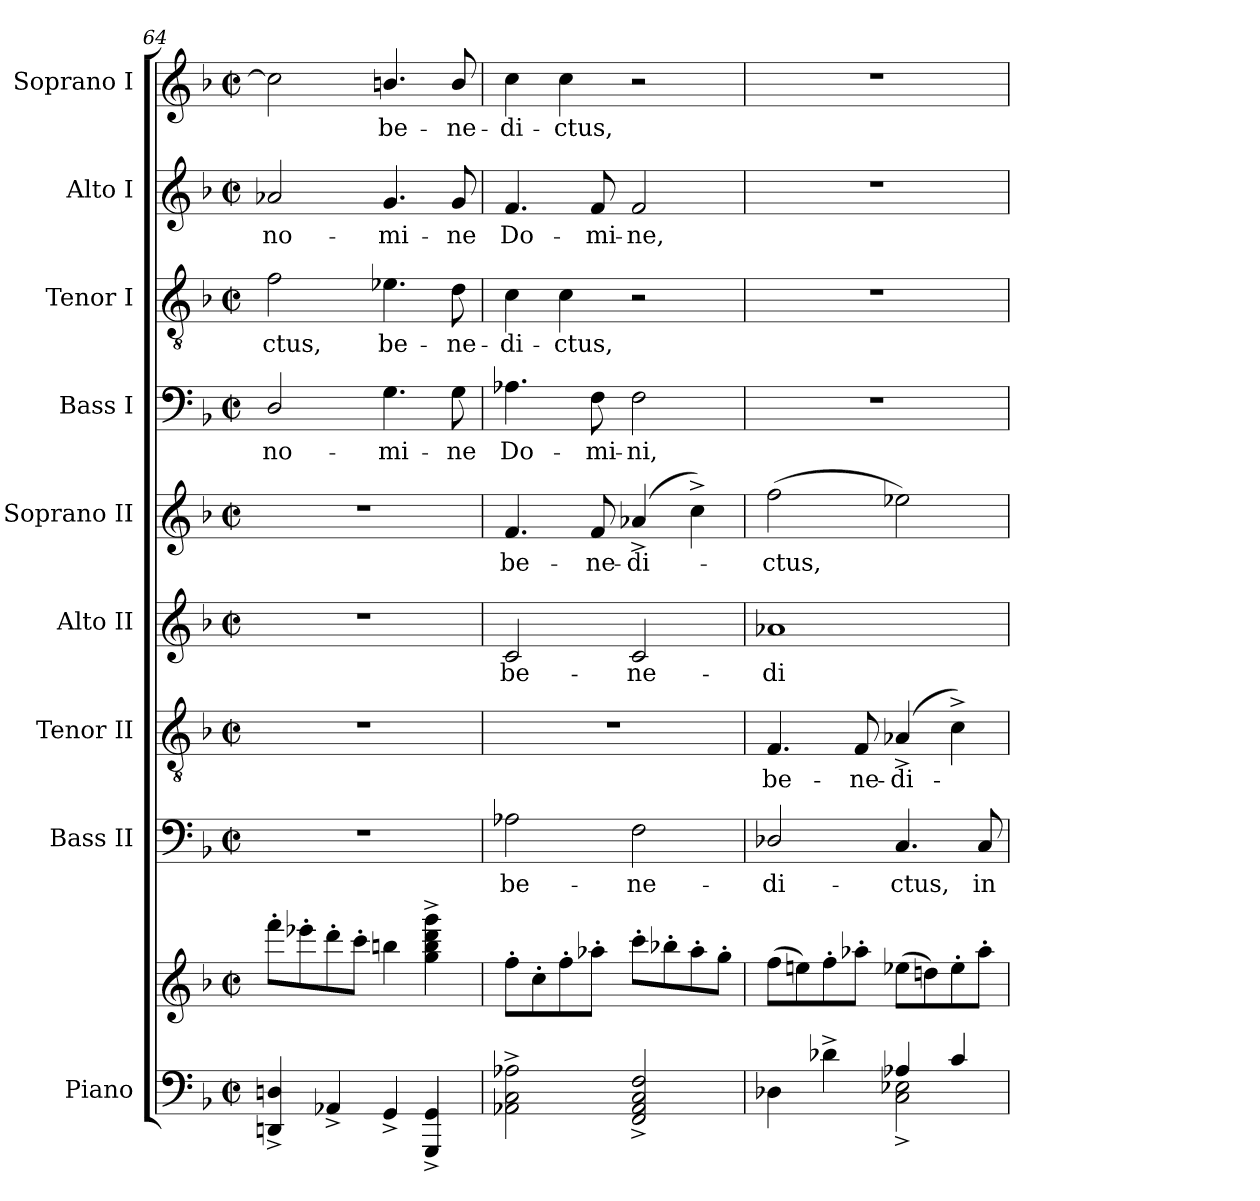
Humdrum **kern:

**kern	**kern	**kern	**text	**kern	**text	**kern	**text	**kern	**text	**kern	**text	**kern	**text	**kern	**text	**kern	**text
*part9	*part9	*part8	*part8	*part7	*part7	*part6	*part6	*part5	*part5	*part4	*part4	*part3	*part3	*part2	*part2	*part1	*part1
*staff10	*staff9	*staff8	*staff8	*staff7	*staff7	*staff6	*staff6	*staff5	*staff5	*staff4	*staff4	*staff3	*staff3	*staff2	*staff2	*staff1	*staff1
*I"Piano	*	*I"Bass II	*	*I"Tenor II	*	*I"Alto II	*	*I"Soprano II	*	*I"Bass I	*	*I"Tenor I	*	*I"Alto I	*	*I"Soprano I	*
*I'Pno.	*	*I'B.	*	*I'T.	*	*I'A.	*	*I'S.	*	*I'B.	*	*I'T.	*	*I'A.	*	*I'S.	*
!!LO:PB:g=z
*clefF4	*clefG2	*clefF4	*	*clefGv2	*	*clefG2	*	*clefG2	*	*clefF4	*	*clefGv2	*	*clefG2	*	*clefG2	*
*	*	*	*	*ITrd7c12	*	*	*	*	*	*	*	*ITrd7c12	*	*	*	*	*
*k[b-]	*k[b-]	*k[b-]	*	*k[b-]	*	*k[b-]	*	*k[b-]	*	*k[b-]	*	*k[b-]	*	*k[b-]	*	*k[b-]	*
*F:	*F:	*F:	*	*F:	*	*F:	*	*F:	*	*F:	*	*F:	*	*F:	*	*F:	*
*M2/2	*M2/2	*M2/2	*	*M2/2	*	*M2/2	*	*M2/2	*	*M2/2	*	*M2/2	*	*M2/2	*	*M2/2	*
*met(c|)	*met(c|)	*met(c|)	*	*met(c|)	*	*met(c|)	*	*met(c|)	*	*met(c|)	*	*met(c|)	*	*met(c|)	*	*met(c|)	*
=64	=64	=64	=64	=64	=64	=64	=64	=64	=64	=64	=64	=64	=64	=64	=64	=64	=64
!	!	!	!	!	!	!	!	!	!	!	!LO:LY:b:color=#000000	!	!	!	!	!	!
!	!	!	!	!	!	!	!	!	!	!	!	!	!LO:LY:b:color=#000000	!	!	!	!
!	!	!	!	!	!	!	!	!	!	!	!	!	!	!	!LO:LY:b:color=#000000	!	!
4DDni/^ 4Dni^	8fff'i\L	1r	.	1r	.	1r	.	1r	.	2Di/	no-	2Fi\	-ctus,	2a-Xi/	no-	2cci\]	.
.	8eee-X'i\	.	.	.	.	.	.	.	.	.	.	.	.	.	.	.	.
4AA-X^i/	8ddd'i\	.	.	.	.	.	.	.	.	.	.	.	.	.	.	.	.
.	8ccc'i\J	.	.	.	.	.	.	.	.	.	.	.	.	.	.	.	.
!	!	!	!	!	!	!	!	!	!	!	!LO:LY:b:color=#000000	!	!	!	!	!	!
!	!	!	!	!	!	!	!	!	!	!	!	!	!LO:LY:b:color=#000000	!	!	!	!
!	!	!	!	!	!	!	!	!	!	!	!	!	!	!	!LO:LY:b:color=#000000	!	!
!	!	!	!	!	!	!	!	!	!	!	!	!	!	!	!	!	!LO:LY:b:color=#000000
4GG^i/	4bbni\	.	.	.	.	.	.	.	.	4.Gi\	-mi-	4.E-Xi\	be-	4.gi/	-mi-	4.bni/	be-
4GGGi/^ 4GGi^	4ggi\^ 4bbi^ 4dddi^ 4gggi^	.	.	.	.	.	.	.	.	.	.	.	.	.	.	.	.
!	!	!	!	!	!	!	!	!	!	!	!LO:LY:b:color=#000000	!	!	!	!	!	!
!	!	!	!	!	!	!	!	!	!	!	!	!	!LO:LY:b:color=#000000	!	!	!	!
!	!	!	!	!	!	!	!	!	!	!	!	!	!	!	!LO:LY:b:color=#000000	!	!
!	!	!	!	!	!	!	!	!	!	!	!	!	!	!	!	!	!LO:LY:b:color=#000000
.	.	.	.	.	.	.	.	.	.	8Gi\	-ne	8Di\	-ne-	8gi/	-ne	8bi/	-ne-
=65	=65	=65	=65	=65	=65	=65	=65	=65	=65	=65	=65	=65	=65	=65	=65	=65	=65
!	!	!	!LO:LY:b:color=#000000	!	!	!	!	!	!	!	!	!	!	!	!	!	!
!	!	!	!	!	!	!	!LO:LY:b:color=#000000	!	!	!	!	!	!	!	!	!	!
!	!	!	!	!	!	!	!	!	!LO:LY:b:color=#000000	!	!	!	!	!	!	!	!
!	!	!	!	!	!	!	!	!	!	!	!LO:LY:b:color=#000000	!	!	!	!	!	!
!	!	!	!	!	!	!	!	!	!	!	!	!	!LO:LY:b:color=#000000	!	!	!	!
!	!	!	!	!	!	!	!	!	!	!	!	!	!	!	!LO:LY:b:color=#000000	!	!
!	!	!	!	!	!	!	!	!	!	!	!	!	!	!	!	!	!LO:LY:b:color=#000000
2AA-Xi\^ 2Ci^ 2A-Xi^	8ff'i\L	2A-Xi\	be-	1r	.	2ci/	be-	4.fi/	be-	4.A-Xi\	Do-	4Ci\	-di-	4.fi/	Do-	4cci\	-di-
.	8cc'i\	.	.	.	.	.	.	.	.	.	.	.	.	.	.	.	.
!	!	!	!	!	!	!	!	!	!	!	!	!	!LO:LY:b:color=#000000	!	!	!	!
!	!	!	!	!	!	!	!	!	!	!	!	!	!	!	!	!	!LO:LY:b:color=#000000
.	8ff'i\	.	.	.	.	.	.	.	.	.	.	4Ci\	-ctus,	.	.	4cci\	-ctus,
!	!	!	!	!	!	!	!	!	!LO:LY:b:color=#000000	!	!	!	!	!	!	!	!
!	!	!	!	!	!	!	!	!	!	!	!LO:LY:b:color=#000000	!	!	!	!	!	!
!	!	!	!	!	!	!	!	!	!	!	!	!	!	!	!LO:LY:b:color=#000000	!	!
.	8aa-X'i\J	.	.	.	.	.	.	8fi/	-ne-	8Fi\	-mi-	.	.	8fi/	-mi-	.	.
!	!	!	!LO:LY:b:color=#000000	!	!	!	!	!	!	!	!	!	!	!	!	!	!
!	!	!	!	!	!	!	!LO:LY:b:color=#000000	!	!	!	!	!	!	!	!	!	!
!	!	!	!	!	!	!	!	!	!LO:LY:b:color=#000000	!	!	!	!	!	!	!	!
!	!	!	!	!	!	!	!	!	!	!	!LO:LY:b:color=#000000	!	!	!	!	!	!
!	!	!	!	!	!	!	!	!	!	!	!	!	!	!	!LO:LY:b:color=#000000	!	!
2FFi/^ 2AA-i^ 2Ci^ 2Fi^	8ccc'i\L	2Fi\	-ne-	.	.	2ci/	-ne-	(4a-X^i/	-di-	2Fi\	-ni,	2r	.	2fi/	-ne,	2r	.
.	8bb-X'i\	.	.	.	.	.	.	.	.	.	.	.	.	.	.	.	.
.	8aa-'i\	.	.	.	.	.	.	4cc^i\)	.	.	.	.	.	.	.	.	.
.	8gg'i\J	.	.	.	.	.	.	.	.	.	.	.	.	.	.	.	.
=66	=66	=66	=66	=66	=66	=66	=66	=66	=66	=66	=66	=66	=66	=66	=66	=66	=66
*^	*	*	*	*	*	*	*	*	*	*	*	*	*	*	*	*	*
!	!	!	!	!LO:LY:b:color=#000000	!	!	!	!	!	!	!	!	!	!	!	!	!	!
!	!	!	!	!	!	!LO:LY:b:color=#000000	!	!	!	!	!	!	!	!	!	!	!	!
!	!	!	!	!	!	!	!	!LO:LY:b:color=#000000	!	!	!	!	!	!	!	!	!	!
!	!	!	!	!	!	!	!	!	!	!LO:LY:b:color=#000000	!	!	!	!	!	!	!	!
4D-Xi\	2ryy	(8ffi\L	2D-Xi/	-di-	4.FFi/	be-	1a-Xi	-di-	(2ffi\	-ctus,	1r	.	1r	.	1r	.	1r	.
.	.	8eeni\)	.	.	.	.	.	.	.	.	.	.	.	.	.	.	.	.
4d-X^i\	.	8ff'i\	.	.	.	.	.	.	.	.	.	.	.	.	.	.	.	.
!	!	!	!	!	!	!LO:LY:b:color=#000000	!	!	!	!	!	!	!	!	!	!	!	!
.	.	8aa-X'i\J	.	.	8FFi/	-ne-	.	.	.	.	.	.	.	.	.	.	.	.
!	!	!	!	!LO:LY:b:color=#000000	!	!	!	!	!	!	!	!	!	!	!	!	!	!
!	!	!	!	!	!	!LO:LY:b:color=#000000	!	!	!	!	!	!	!	!	!	!	!	!
4A-Xi/	2Ci\^ 2E-Xi^	(8ee-Xi\L	4.Ci/	-ctus,	(4AA-X^i/	-di-	.	.	2ee-Xi\)	.	.	.	.	.	.	.	.	.
.	.	8ddni\)	.	.	.	.	.	.	.	.	.	.	.	.	.	.	.	.
4ci/	.	8ee-'i\	.	.	4C^i\)	.	.	.	.	.	.	.	.	.	.	.	.	.
!	!	!	!	!LO:LY:b:color=#000000	!	!	!	!	!	!	!	!	!	!	!	!	!	!
.	.	8aa-'i\J	8Ci/	in	.	.	.	.	.	.	.	.	.	.	.	.	.	.
*v	*v	*	*	*	*	*	*	*	*	*	*	*	*	*	*	*	*	*
=	=	=	=	=	=	=	=	=	=	=	=	=	=	=	=	=	=
*-	*-	*-	*-	*-	*-	*-	*-	*-	*-	*-	*-	*-	*-	*-	*-	*-	*-
